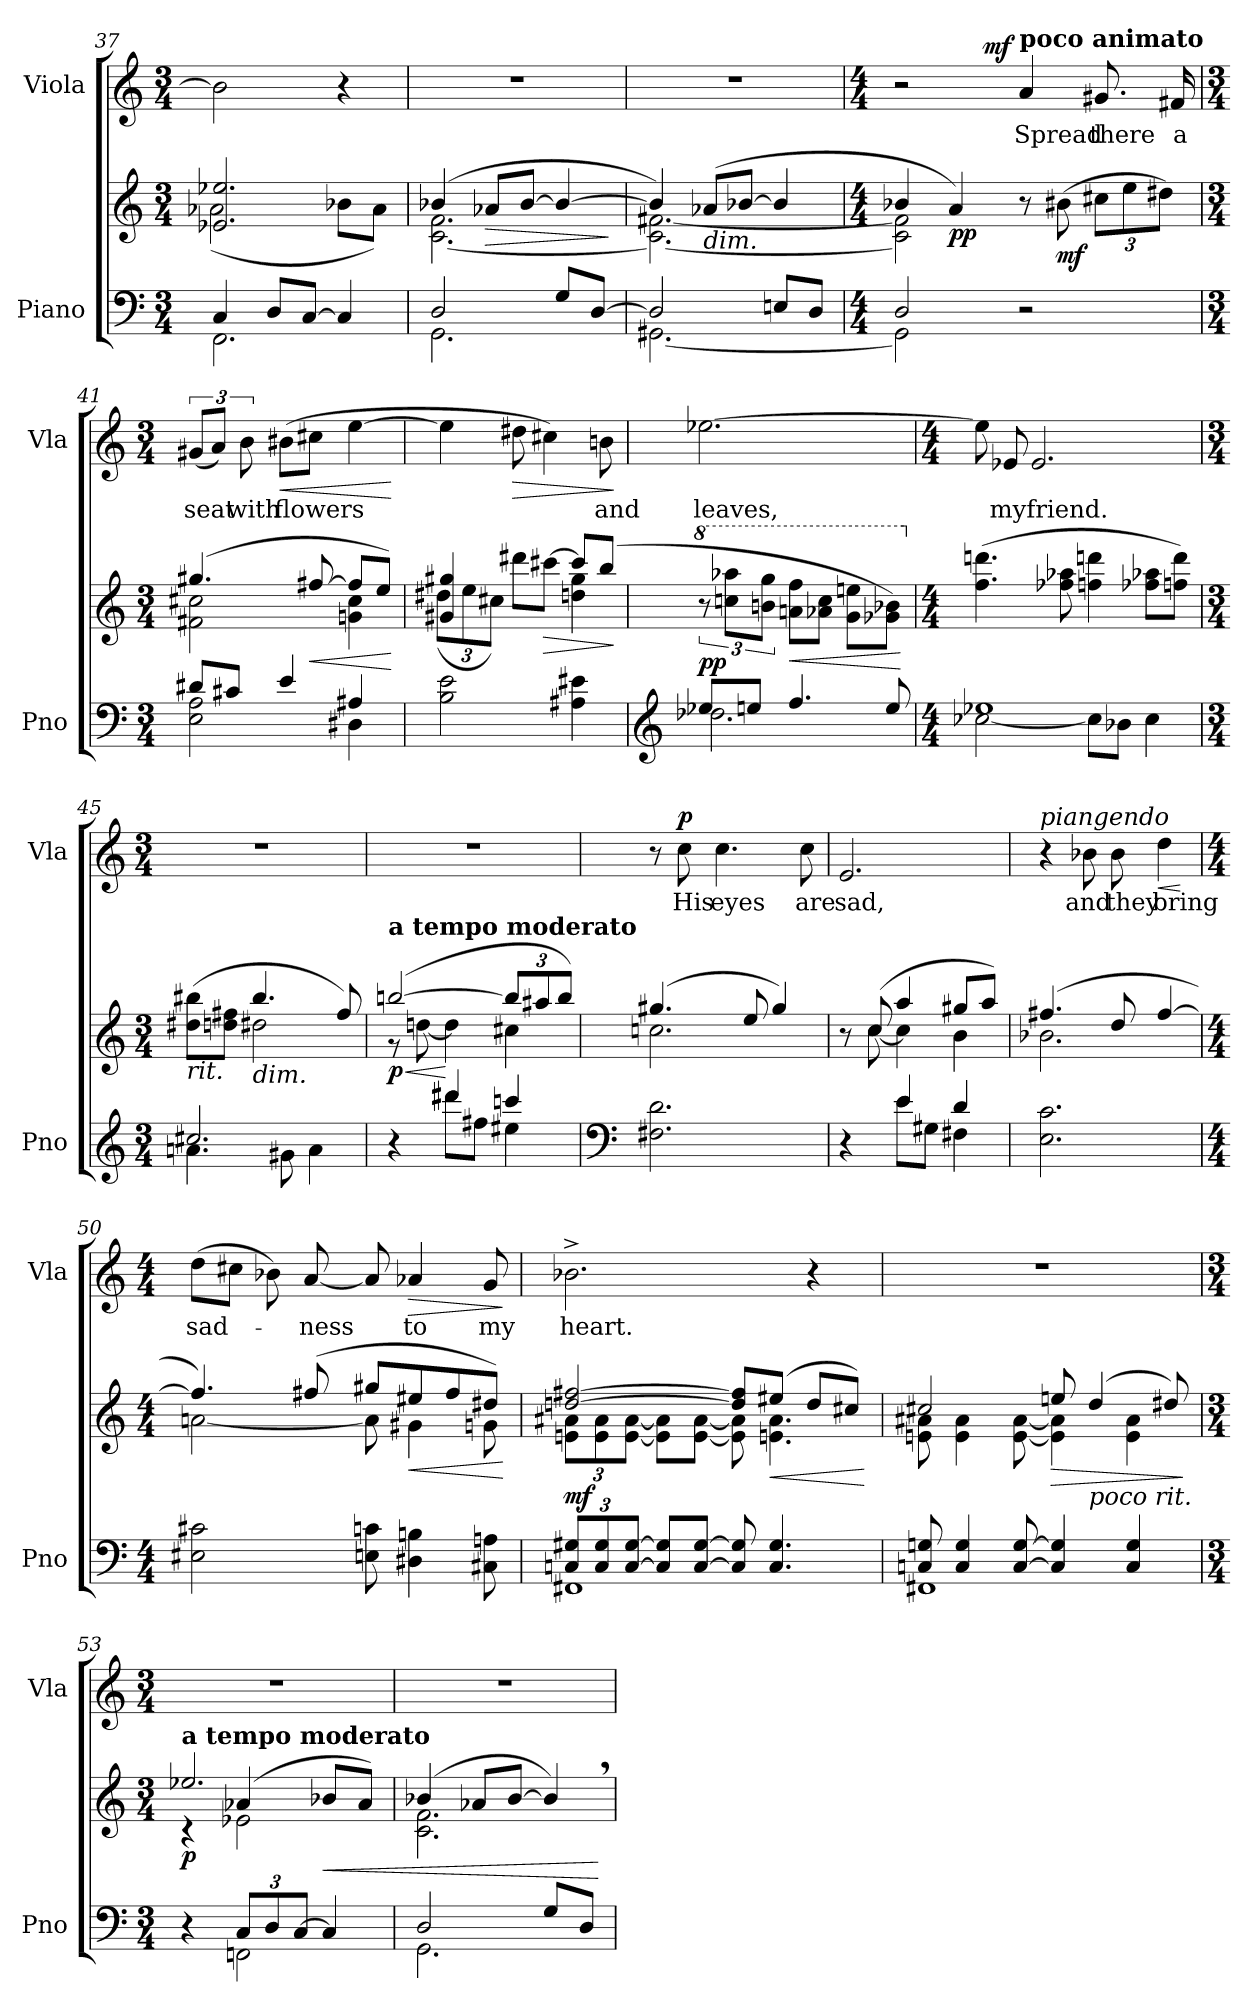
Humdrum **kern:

**kern	**kern	**dynam	**kern	**text	**dynam
*part2	*part2	*part2	*part1	*part1	*part1
*staff3	*staff2	*staff2/3	*staff1	*staff1	*staff1
*I"Piano	*	*	*I"Viola	*	*
*I'Pno	*	*	*I'Vla	*	*
*clefF4	*clefG2	*	*clefG2	*	*
*k[]	*k[]	*	*k[]	*	*
*M3/4	*M3/4	*	*M3/4	*	*
=37	=37	=37	=37	=37	=37
*^	*^	*	*	*	*
4C/	2.FF\	2.e-X/ 2.ee-X/	(2a-X\	.	2b-\]	.	.
8D/L	.	.	.	.	.	.	.
[8C/J	.	.	.	.	.	.	.
4C/]	.	.	8b-X\L	.	4r	.	.
.	.	.	8a-\J)	.	.	.	.
!!LO:LB:g=z
=38	=38	=38	=38	=38	=38	=38	=38
2D/	2.GG\	(4b-X/	[2.c\ 2.f\	.	2.r	.	.
!	!	!	!	!LO:HP:b	!	!	!
.	.	8a-X/L	.	>	.	.	.
.	.	[8b-/J	.	.	.	.	.
8G/L	.	4b-/_	.	.	.	.	.
[8D/J	.	.	.	.	.	.	.
*v	*v	*	*	*	*	*	*
*	*v	*v	*	*	*	*
.	.	]	.	.	.
=39	=39	=39	=39	=39	=39
*^	*^	*	*	*	*
2D/]	[2.GG#X\	4b-/])	2.c\_ [2.f#X\	.	2.r	.	.
!	!	!LO:TX:b:i:t=dim.	!	!	!	!	!
.	.	(8a-X/L	.	.	.	.	.
.	.	[8b-X/J	.	.	.	.	.
8En/L	.	4b-/]	.	.	.	.	.
8D/J	.	.	.	.	.	.	.
=40	=40	=40	=40	=40	=40	=40	=40
*M4/4	*	*M4/4	*	*	*M4/4	*	*
*	*	*	*	*	*^	*	*
2D/	2GG#\]	4b-X/	2c\] 2f#\]	.	2r	4.ryy	.	.
!	!	!	!	!LO:DY:b	!	!	!	!
.	.	4a/)	.	pp	.	.	.	.
!	!	!	!	!	!	!	!	!LO:DY:a
.	.	.	.	.	.	2ryy	.	mf
!	!	!	!	!	!LO:TX:a:B:t=poco animato	!	!	!
!	!	!	!	!	!	!	!LO:LY:b	!
2r	2ryy	8r	2ryy	.	4a/	.	Spread	.
!	!	!	!	!LO:DY:b	!	!	!	!
.	.	(8b#X\	.	mf	.	.	.	.
*	*	*Xbrackettup	*	*	*	*	*	*
!	!	!	!	!	!	!	!LO:LY:b	!
.	.	12cc#X\L	.	.	8.g#X/	.	there	.
.	.	12ee\	.	.	.	.	.	.
.	.	.	.	.	.	8ryy	.	.
.	.	12dd#X\J)	.	.	.	.	.	.
!	!	!	!	!	!	!	!LO:LY:b	!
.	.	.	.	.	16f#X/	.	a	.
*	*	*	*	*	*v	*v	*	*
!!LO:LB:g=z
=41	=41	=41	=41	=41	=41	=41	=41
*M3/4	*	*M3/4	*	*	*M3/4	*	*
*	*	*	*	*	*^	*	*
!	!	!	!	!	!	!	!LO:LY:b	!
*	*	*	*	*	*v	*v	*	*
8d#X/L	2E\ 2A\	(4.gg#X/	2f#X\ 2cc#X\	.	(12g#X/L	seat	.
.	.	.	.	.	12a/J)	.	.
8c#X/J	.	.	.	.	.	.	.
!	!	!	!	!	!	!LO:LY:b	!
.	.	.	.	.	12b\	with	.
!	!	!	!	!	!	!LO:LY:b	!LO:HP:b
4e/	.	.	.	.	(8b#X\L	flowers	<
!	!	!	!	!LO:HP:b	!	!	!
.	.	[8ff#X/	.	<	8cc#X\J	.	.
4A#X/	4D#X\	8ff#/L]	4gn\ 4cc#\	.	[4ee\	.	.
.	.	8ee/J)	.	.	.	.	.
*v	*v	*	*	*	*	*	*
*	*v	*v	*	*	*	*
.	.	[	.	.	[
=42	=42	=42	=42	=42	=42
*	*^	*	*	*	*
2B\ 2e\	4g#X/ 4gg#X/	(12dd#X\L	.	4ee\]	.	.
.	.	12ee\	.	.	.	.
.	.	(>12cc#X\J)	.	.	.	.
!	!	!	!	!	!	!LO:HP:b
.	8ddd#X\L	4ryy	.	8dd#X\	.	>
!	!	!	!LO:HP:b	!	!	!
.	[8ccc#X\J	.	>	4cc#X\)	.	.
4A#X\ 4e#X\	8ccc#/L]	4ddn\ 4gg#\	.	.	.	.
!	!	!	!	!	!LO:LY:b	!
.	(8bb/J	.	.	8bn\	and	.
*	*v	*v	*	*	*	*
.	.	]	.	.	]
=43	=43	=43	=43	=43	=43
*clefG2	*	*	*	*	*
*^	*	*	*	*	*
*	*	*8va	*	*	*	*
*	*	*brackettup	*	*	*	*
!	!	!	!LO:DY:b	!	!LO:LY:b	!
8ee-X/L	2.dd-X\	12r	pp	[2.ee-X\	leaves,	.
.	.	12cccn\ 12aaa-X\L	.	.	.	.
8een/J	.	.	.	.	.	.
.	.	12bbn\ 12ggg\J	.	.	.	.
!	!	!	!LO:HP:b	!	!	!
4.ff/	.	8aan\ 8fff\L	<	.	.	.
.	.	8aa-X\ 8ccc\J	.	.	.	.
.	.	8gg\ 8eeen\L	.	.	.	.
8ee/	.	8gg-X\ 8bb-X\J)	.	.	.	.
*v	*v	*	*	*	*	*
.	.	[	.	.	.
!!LO:PB:g=z
=44	=44	=44	=44	=44	=44
*M4/4	*M4/4	*	*M4/4	*	*
*^	*	*	*	*	*
*	*	*X8va	*	*	*	*
1ee-X	[2cc-X\	(4.ff\ 4.dddn\	.	8ee-\]	.	.
!	!	!	!	!	!LO:LY:b	!
.	.	.	.	8e-X/	my	.
!	!	!	!	!	!LO:LY:b	!
.	.	.	.	2.e-/	friend.	.
.	.	8ff-X\ 8aa-X\	.	.	.	.
.	8cc-\L]	4ffn\ 4dddni\	.	.	.	.
.	8b-X\J	.	.	.	.	.
.	4cc-\	8ff-X\ 8aa-X\L	.	.	.	.
.	.	8ffn\ 8ddd\J)	.	.	.	.
=45	=45	=45	=45	=45	=45	=45
*M3/4	*	*M3/4	*	*M3/4	*	*
*	*	*^	*	*	*	*
!	!	!LO:TX:b:i:t=rit.	!	!	!	!	!
2.cc#X/	4.an\	(8dd#X\ 8bb#X\L	4ryy	.	2.r	.	.
.	.	8ddn\ 8ff#X\J	.	.	.	.	.
!	!	!LO:TX:b:i:t=dim.	!	!	!	!	!
.	.	4.bb#/	2dd#X\	.	.	.	.
.	8g#X\	.	.	.	.	.	.
.	4a\	.	.	.	.	.	.
.	.	8ff#/)	.	.	.	.	.
=46	=46	=46	=46	=46	=46	=46	=46
!	!	!LO:TX:a:B:t=a tempo moderato	!	!	!	!	!
!	!	!	!	!LO:HP:b	!	!	!
!	!	!	!	!LO:DY:n=1:b	!	!	!
4r	4ryy	([2bbn/	8r	< p	2.r	.	.
.	.	.	[8ddn\	.	.	.	.
4ddd#X/	8ddd#\L	.	4dd\]	[	.	.	.
.	8ff#X\J	.	.	.	.	.	.
*	*	*Xbrackettup	*	*	*	*	*
4cccn/	4ee#X\	12bb/L]	4cc#X\	.	.	.	.
.	.	12aa#X/	.	.	.	.	.
.	.	12bb/J)	.	.	.	.	.
*v	*v	*	*	*	*	*	*
!!LO:LB:g=z
=47	=47	=47	=47	=47	=47	=47
*clefF4	*	*	*	*	*	*
2.F#X\ 2.d\	(4.gg#X/	2.ccn\	.	8r	.	.
!	!	!	!	!	!LO:LY:b	!LO:DY:a
.	.	.	.	8cc\	His	p
!	!	!	!	!	!LO:LY:b	!
.	.	.	.	4.cc\	eyes	.
.	8ee/	.	.	.	.	.
.	4gg#/)	.	.	.	.	.
!	!	!	!	!	!LO:LY:b	!
.	.	.	.	8cc\	are	.
=48	=48	=48	=48	=48	=48	=48
*^	*	*	*	*	*	*
!	!	!	!	!	!	!LO:LY:b	!
4r	4ryy	8r	8ryy	.	2.e/	sad,	.
.	.	(8cc/	[8cc\	.	.	.	.
4e/	8e\L	4aa/	4cc\]	.	.	.	.
.	8G#X\J	.	.	.	.	.	.
4d/	4F#X\	8gg#X/L	4b\	.	.	.	.
.	.	8aa/J)	.	.	.	.	.
*v	*v	*	*	*	*	*	*
=49	=49	=49	=49	=49	=49	=49
!	!	!	!	!LO:TX:a:i:t=piangendo	!	!
2.E\ 2.c\	(4.ff#X/	2.b-X\	.	4r	.	.
!	!	!	!	!	!LO:LY:b	!
.	.	.	.	8b-X\	and	.
!	!	!	!	!	!LO:LY:b	!
.	8dd/	.	.	8b-\	they	.
!	!	!	!	!	!LO:LY:b	!LO:HP:b
.	[4ff#/	.	.	4dd\	bring	<
*	*v	*v	*	*	*	*
.	.	.	.	.	[
=50	=50	=50	=50	=50	=50
*M4/4	*M4/4	*	*M4/4	*	*
*	*^	*	*	*	*
!	!	!	!	!	!LO:LY:b	!
2E#X\ 2c#X\	4.ff#/])	[2an\	.	(8dd\L	sad-	.
.	.	.	.	8cc#X\J	.	.
.	.	.	.	8b-X\)	.	.
!	!	!	!	!	!LO:LY:b	!
.	(8ff#X/	.	.	[8a/	-ness	.
8En\ 8cn\	8gg#X/L	8a\]	.	8a/]	.	.
!	!	!	!LO:HP:b	!	!LO:LY:b	!LO:HP:b
4D#X\ 4Bn\	8ee#X/	4g#X\	<	4a-X/	to	>
.	8ff#/	.	.	.	.	.
!	!	!	!	!	!LO:LY:b	!
8C#X\ 8An\	8dd#X/J)	8gn\	.	8g/	my	.
*	*v	*v	*	*	*	*
.	.	[	.	.	]
!!LO:LB:g=z
=51	=51	=51	=51	=51	=51
*Xbrackettup	*	*	*	*	*
*^	*^	*	*	*	*
!	!	!	!	!LO:DY:b	!	!LO:LY:b	!
12Cn/ 12G#X/L	1FF#X	[2ddn/ [2ff#X/	12en\ 12a#X\L	mf	2.b-X^\	heart.	.
12C/ 12G#/	.	.	12e\ 12a#\	.	.	.	.
[<12C/ [12G#/J	.	.	[12e\ [12a#\J	.	.	.	.
8C/] 8G#/]L	.	.	8e\] 8a#\]L	.	.	.	.
[<8C/ [8G#/J	.	.	[8e\ [8a#\J	.	.	.	.
8C/] 8G#/]	.	8dd/] 8ff#/]L	8e\] 8a#\]	.	.	.	.
!	!	!	!	!LO:HP:b	!	!	!
4.C/ 4.G#/	.	(8ee#X/J	4.eni\ 4.a#\	<	.	.	.
.	.	8dd/L	.	.	4r	.	.
.	.	8cc#X/J)	.	.	.	.	.
*v	*v	*	*	*	*	*	*
*	*v	*v	*	*	*	*
.	.	[	.	.	.
=52	=52	=52	=52	=52	=52
*^	*^	*	*	*	*
8Cn/ 8Gn/	1FF#X	2cc#X/	8en\ 8a#X\	.	1r	.	.
4C/ 4G/	.	.	4e\ 4a#\	.	.	.	.
[<8C/ [8G/	.	.	[8e\ [8a#\	.	.	.	.
!	!	!	!	!LO:HP:b	!	!	!
4C/] 4G/]	.	8een/	4e\] 4a#\]	>	.	.	.
!	!	!LO:TX:b:i:t=poco rit.	!	!	!	!	!
.	.	(4dd/	.	.	.	.	.
4C/ 4G/	.	.	4e\ 4a#\	.	.	.	.
.	.	8dd#X/)	.	.	.	.	.
*v	*v	*	*	*	*	*	*
*	*v	*v	*	*	*	*
.	.	]	.	.	.
=53	=53	=53	=53	=53	=53
*M3/4	*M3/4	*	*M3/4	*	*
*^	*^	*	*	*	*
*	*	*	*^	*	*	*	*
!	!	!LO:TX:a:B:t=a tempo moderato	!	!	!	!	!	!
!	!	!	!	!	!LO:DY:b	!	!	!
4r	4ryy	2.ee-X/	4r	4ryy	p	2.r	.	.
12C/L	2FFn\	.	2e-X\	(>4a-X/	.	.	.	.
12D/	.	.	.	.	.	.	.	.
[<12C/J	.	.	.	.	.	.	.	.
!	!	!	!	!	!LO:HP:b	!	!	!
4C/]	.	.	.	8b-X/L	<	.	.	.
.	.	.	.	8a-/J)	.	.	.	.
*	*	*	*v	*v	*	*	*	*
=54	=54	=54	=54	=54	=54	=54	=54
2D/	2.GG\	(4b-X/	2.c\ 2.f\	.	2.r	.	.
.	.	8a-X/L	.	.	.	.	.
.	.	[8b-/J	.	.	.	.	.
8G/L	.	4b-,/])	.	.	.	.	.
8D/J	.	.	.	.	.	.	.
*v	*v	*	*	*	*	*	*
*	*v	*v	*	*	*	*
.	.	[	.	.	.
=	=	=	=	=	=
*-	*-	*-	*-	*-	*-
